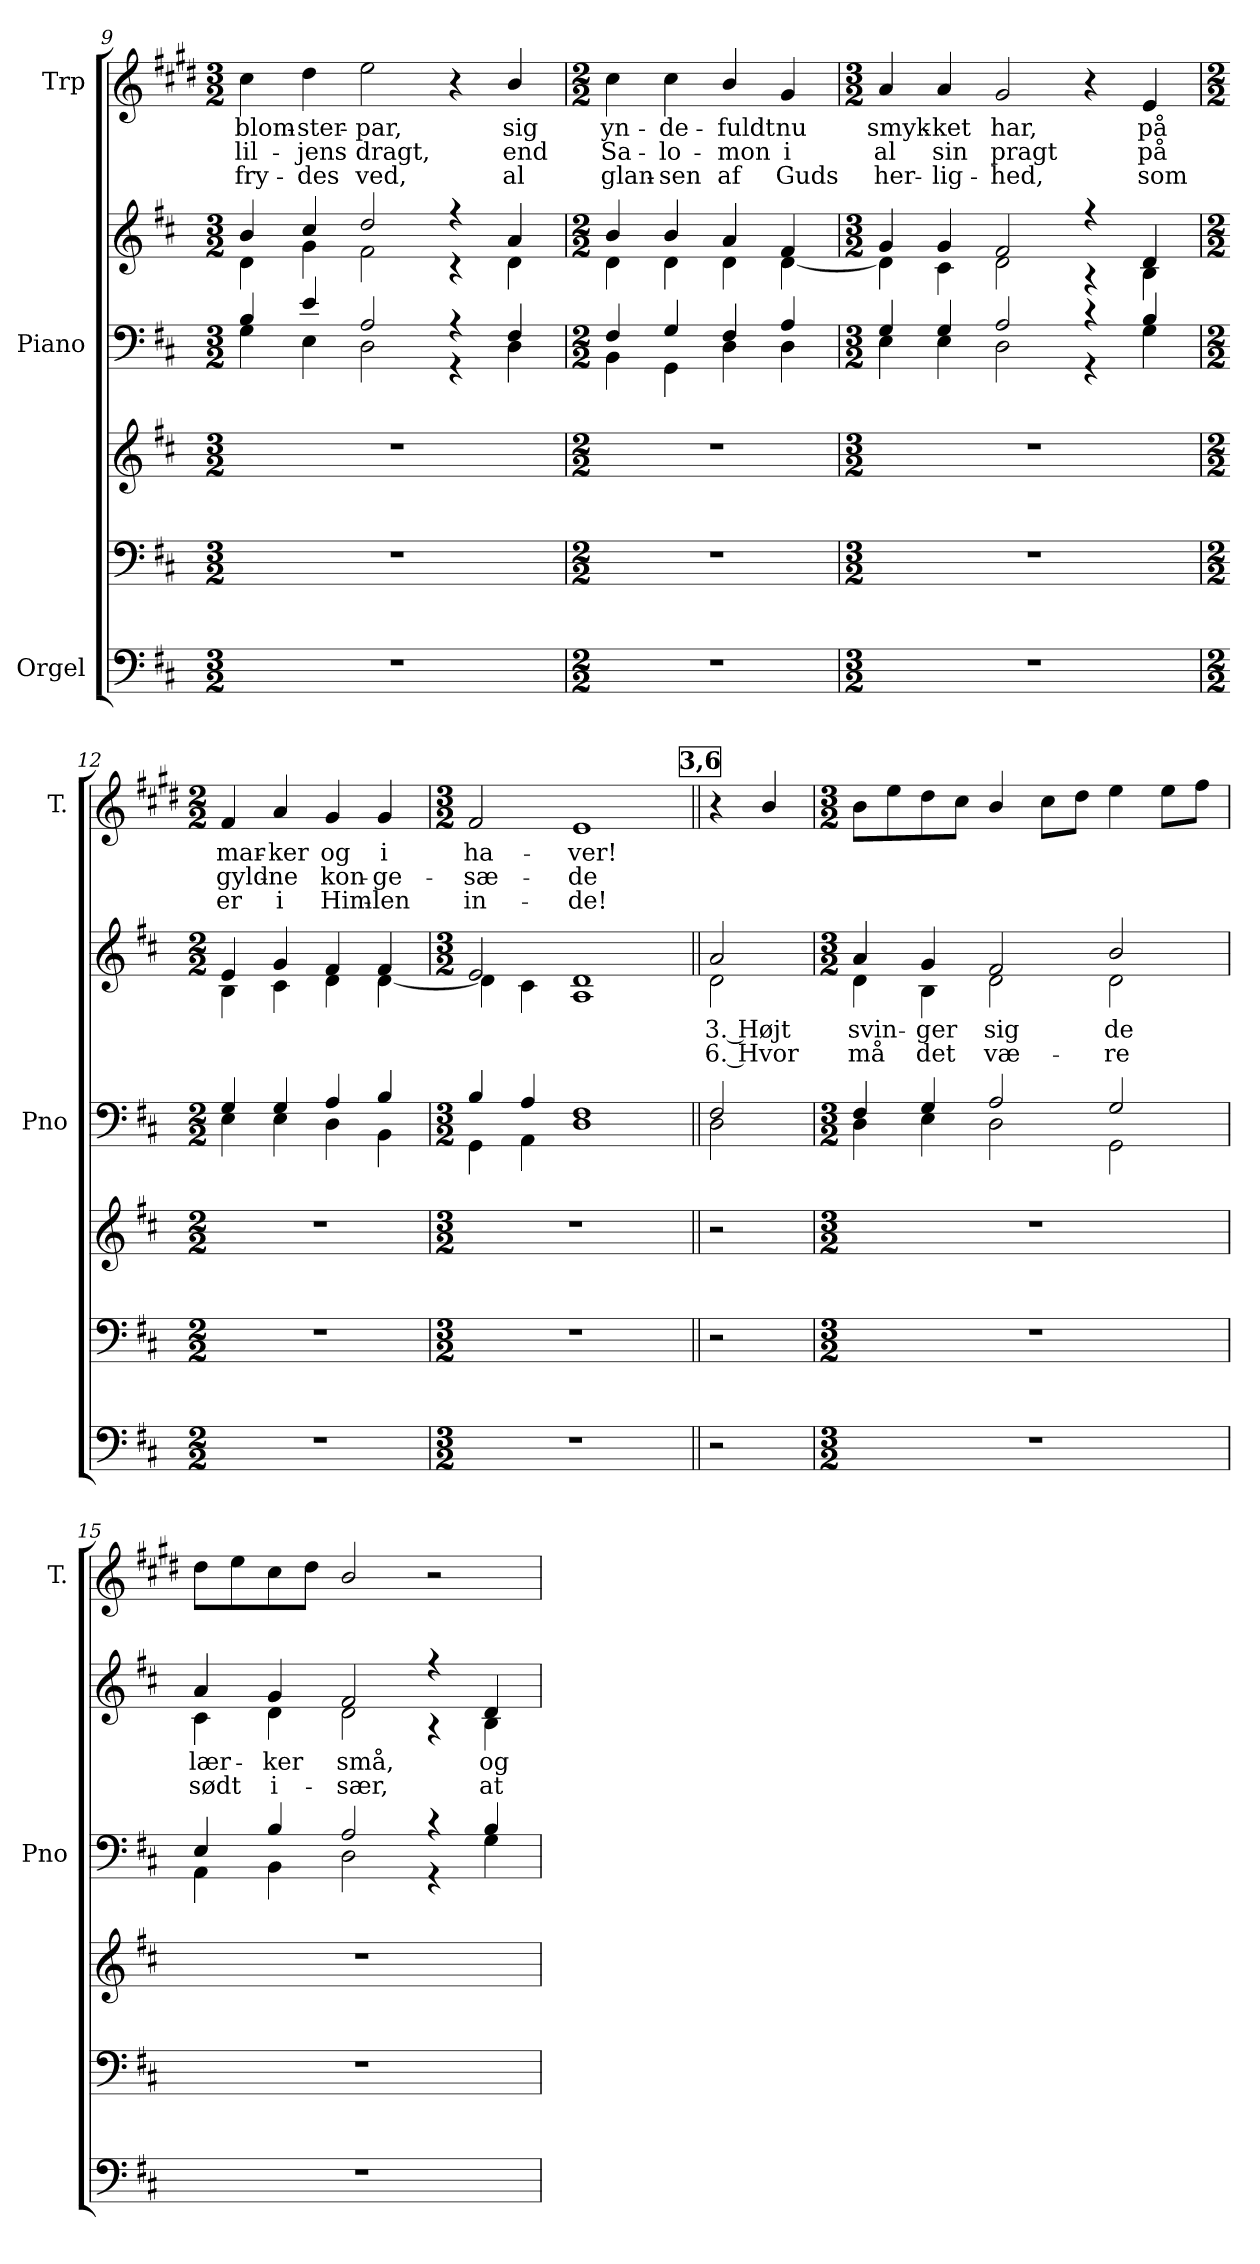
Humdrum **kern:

**kern	**kern	**kern	**kern	**kern	**text	**text	**kern	**text	**text	**text
*part3	*part3	*part3	*part2	*part2	*part2	*part2	*part1	*part1	*part1	*part1
*staff6	*staff5	*staff4	*staff3	*staff2	*staff2	*staff2	*staff1	*staff1	*staff1	*staff1
*I"Orgel	*	*	*I"Piano	*	*	*	*I"Trp	*	*	*
*	*	*	*I'Pno	*	*	*	*I'T.	*	*	*
*clefF4	*clefF4	*clefG2	*clefF4	*clefG2	*	*	*clefG2	*	*	*
*	*	*	*	*	*	*	*ITrd1c2	*	*	*
*k[f#c#]	*k[f#c#]	*k[f#c#]	*k[f#c#]	*k[f#c#]	*	*	*k[f#c#]	*	*	*
*M3/2	*M3/2	*M3/2	*M3/2	*M3/2	*	*	*M3/2	*	*	*
=9	=9	=9	=9	=9	=9	=9	=9	=9	=9	=9
*	*	*	*^	*^	*	*	*	*	*	*
!	!	!	!	!	!	!	!	!	!	!LO:LY:b	!LO:LY:b	!LO:LY:b
1.r	1.r	1.r	4B/	4G\	4b/	4d\	.	.	4b\	blom-	lil-	fry-
!	!	!	!	!	!	!	!	!	!	!LO:LY:b	!LO:LY:b	!LO:LY:b
.	.	.	4e/	4E\	4cc#/	4g\	.	.	4cc#\	-ster-	-jens	-des
!	!	!	!	!	!	!	!	!	!	!LO:LY:b	!LO:LY:b	!LO:LY:b
.	.	.	2A/	2D\	2dd/	2f#\	.	.	2dd\	-par,	dragt,	ved,
.	.	.	4r	4r	4r	4r	.	.	4r	.	.	.
!	!	!	!	!	!	!	!	!	!	!LO:LY:b	!LO:LY:b	!LO:LY:b
.	.	.	4F#/	4D\	4a/	4d\	.	.	4a/	sig	end	al
!!LO:LB:g=z
=10	=10	=10	=10	=10	=10	=10	=10	=10	=10	=10	=10	=10
*M2/2	*M2/2	*M2/2	*M2/2	*	*M2/2	*	*	*	*M2/2	*	*	*
!	!	!	!	!	!	!	!	!	!	!LO:LY:b	!LO:LY:b	!LO:LY:b
1r	1r	1r	4F#/	4BB\	4b/	4d\	.	.	4b\	yn-	Sa-	glan-
!	!	!	!	!	!	!	!	!	!	!LO:LY:b	!LO:LY:b	!LO:LY:b
.	.	.	4G/	4GG\	4b/	4d\	.	.	4b\	-de-	-lo-	-sen
!	!	!	!	!	!	!	!	!	!	!LO:LY:b	!LO:LY:b	!LO:LY:b
.	.	.	4F#/	4D\	4a/	4d\	.	.	4a/	-fuldt	-mon	af
!	!	!	!	!	!	!	!	!	!	!LO:LY:b	!LO:LY:b	!LO:LY:b
.	.	.	4A/	4D\	4f#/	[4d\	.	.	4f#/	nu	i	Guds
=11	=11	=11	=11	=11	=11	=11	=11	=11	=11	=11	=11	=11
*M3/2	*M3/2	*M3/2	*M3/2	*	*M3/2	*	*	*	*M3/2	*	*	*
!	!	!	!	!	!	!	!	!	!	!LO:LY:b	!LO:LY:b	!LO:LY:b
1.r	1.r	1.r	4G/	4E\	4g/	4d\]	.	.	4g/	smyk-	al	her-
!	!	!	!	!	!	!	!	!	!	!LO:LY:b	!LO:LY:b	!LO:LY:b
.	.	.	4G/	4E\	4g/	4c#\	.	.	4g/	-ket	sin	-lig-
!	!	!	!	!	!	!	!	!	!	!LO:LY:b	!LO:LY:b	!LO:LY:b
.	.	.	2A/	2D\	2f#/	2d\	.	.	2f#/	har,	pragt	-hed,
.	.	.	4r	4r	4r	4r	.	.	4r	.	.	.
!	!	!	!	!	!	!	!	!	!	!LO:LY:b	!LO:LY:b	!LO:LY:b
.	.	.	4B/	4G\	4d/	4B\	.	.	4d/	på	på	som
=12	=12	=12	=12	=12	=12	=12	=12	=12	=12	=12	=12	=12
*M2/2	*M2/2	*M2/2	*M2/2	*	*M2/2	*	*	*	*M2/2	*	*	*
!	!	!	!	!	!	!	!	!	!	!LO:LY:b	!LO:LY:b	!LO:LY:b
1r	1r	1r	4G/	4E\	4e/	4B\	.	.	4e/	mar-	gyld-	er
!	!	!	!	!	!	!	!	!	!	!LO:LY:b	!LO:LY:b	!LO:LY:b
.	.	.	4G/	4E\	4g/	4c#\	.	.	4g/	-ker	-ne	i
!	!	!	!	!	!	!	!	!	!	!LO:LY:b	!LO:LY:b	!LO:LY:b
.	.	.	4A/	4D\	4f#/	4d\	.	.	4f#/	og	kon-	Him-
!	!	!	!	!	!	!	!	!	!	!LO:LY:b	!LO:LY:b	!LO:LY:b
.	.	.	4B/	4BB\	4f#/	[4d\	.	.	4f#/	i	-ge-	-len
=13	=13	=13	=13	=13	=13	=13	=13	=13	=13	=13	=13	=13
*M3/2	*M3/2	*M3/2	*M3/2	*	*M3/2	*	*	*	*M3/2	*	*	*
!	!	!	!	!	!	!	!	!	!	!LO:LY:b	!LO:LY:b	!LO:LY:b
1.r	1.r	1.r	4B/	4GG\	2e/	4d\]	.	.	2e/	ha-	-sæ-	in-
.	.	.	4A/	4AA\	.	4c#\	.	.	.	.	.	.
!	!	!	!	!	!	!	!	!	!	!LO:LY:b	!LO:LY:b	!LO:LY:b
.	.	.	1F#	1D	1d	1A	.	.	1d	-ver!	-de	-de!
!!LO:PB:g=z
!!LO:REH:place=s1:a:B:fs=14:t=3,6
=13X1||	=13X1||	=13X1||	=13X1||	=13X1||	=13X1||	=13X1||	=13X1||	=13X1||	=13X1||	=13X1||	=13X1||	=13X1||
!	!	!	!	!	!	!	!LO:LY:b	!LO:LY:b	!	!	!	!
2r	2r	2r	2F#/	2D\	2a/	2d\	3. Højt	6. Hvor	4r	.	.	.
.	.	.	.	.	.	.	.	.	4a/	.	.	.
=14	=14	=14	=14	=14	=14	=14	=14	=14	=14	=14	=14	=14
*M3/2	*M3/2	*M3/2	*M3/2	*	*M3/2	*	*	*	*M3/2	*	*	*
!	!	!	!	!	!	!	!LO:LY:b	!LO:LY:b	!	!	!	!
1.r	1.r	1.r	4F#/	4D\	4a/	4d\	svin-	må	8a\L	.	.	.
.	.	.	.	.	.	.	.	.	8dd\	.	.	.
!	!	!	!	!	!	!	!LO:LY:b	!LO:LY:b	!	!	!	!
.	.	.	4G/	4E\	4g/	4B\	-ger	det	8cc#\	.	.	.
.	.	.	.	.	.	.	.	.	8b\J	.	.	.
!	!	!	!	!	!	!	!LO:LY:b	!LO:LY:b	!	!	!	!
.	.	.	2A/	2D\	2f#/	2d\	sig	væ-	4a/	.	.	.
.	.	.	.	.	.	.	.	.	8b\L	.	.	.
.	.	.	.	.	.	.	.	.	8cc#\J	.	.	.
!	!	!	!	!	!	!	!LO:LY:b	!LO:LY:b	!	!	!	!
.	.	.	2G/	2GG\	2b/	2d\	de	-re	4dd\	.	.	.
.	.	.	.	.	.	.	.	.	8dd\L	.	.	.
.	.	.	.	.	.	.	.	.	8ee\J	.	.	.
=15	=15	=15	=15	=15	=15	=15	=15	=15	=15	=15	=15	=15
!	!	!	!	!	!	!	!LO:LY:b	!LO:LY:b	!	!	!	!
1.r	1.r	1.r	4E/	4AA\	4a/	4c#\	lær-	sødt	8cc#\L	.	.	.
.	.	.	.	.	.	.	.	.	8dd\	.	.	.
!	!	!	!	!	!	!	!LO:LY:b	!LO:LY:b	!	!	!	!
.	.	.	4B/	4BB\	4g/	4d\	-ker	i-	8b\	.	.	.
.	.	.	.	.	.	.	.	.	8cc#\J	.	.	.
!	!	!	!	!	!	!	!LO:LY:b	!LO:LY:b	!	!	!	!
.	.	.	2A/	2D\	2f#/	2d\	små,	-sær,	2a/	.	.	.
.	.	.	4r	4r	4r	4r	.	.	2r	.	.	.
!	!	!	!	!	!	!	!LO:LY:b	!LO:LY:b	!	!	!	!
.	.	.	4B/	4G\	4d/	4B\	og	at	.	.	.	.
*	*	*	*v	*v	*	*	*	*	*	*	*	*
*	*	*	*	*v	*v	*	*	*	*	*	*
=	=	=	=	=	=	=	=	=	=	=
*-	*-	*-	*-	*-	*-	*-	*-	*-	*-	*-
